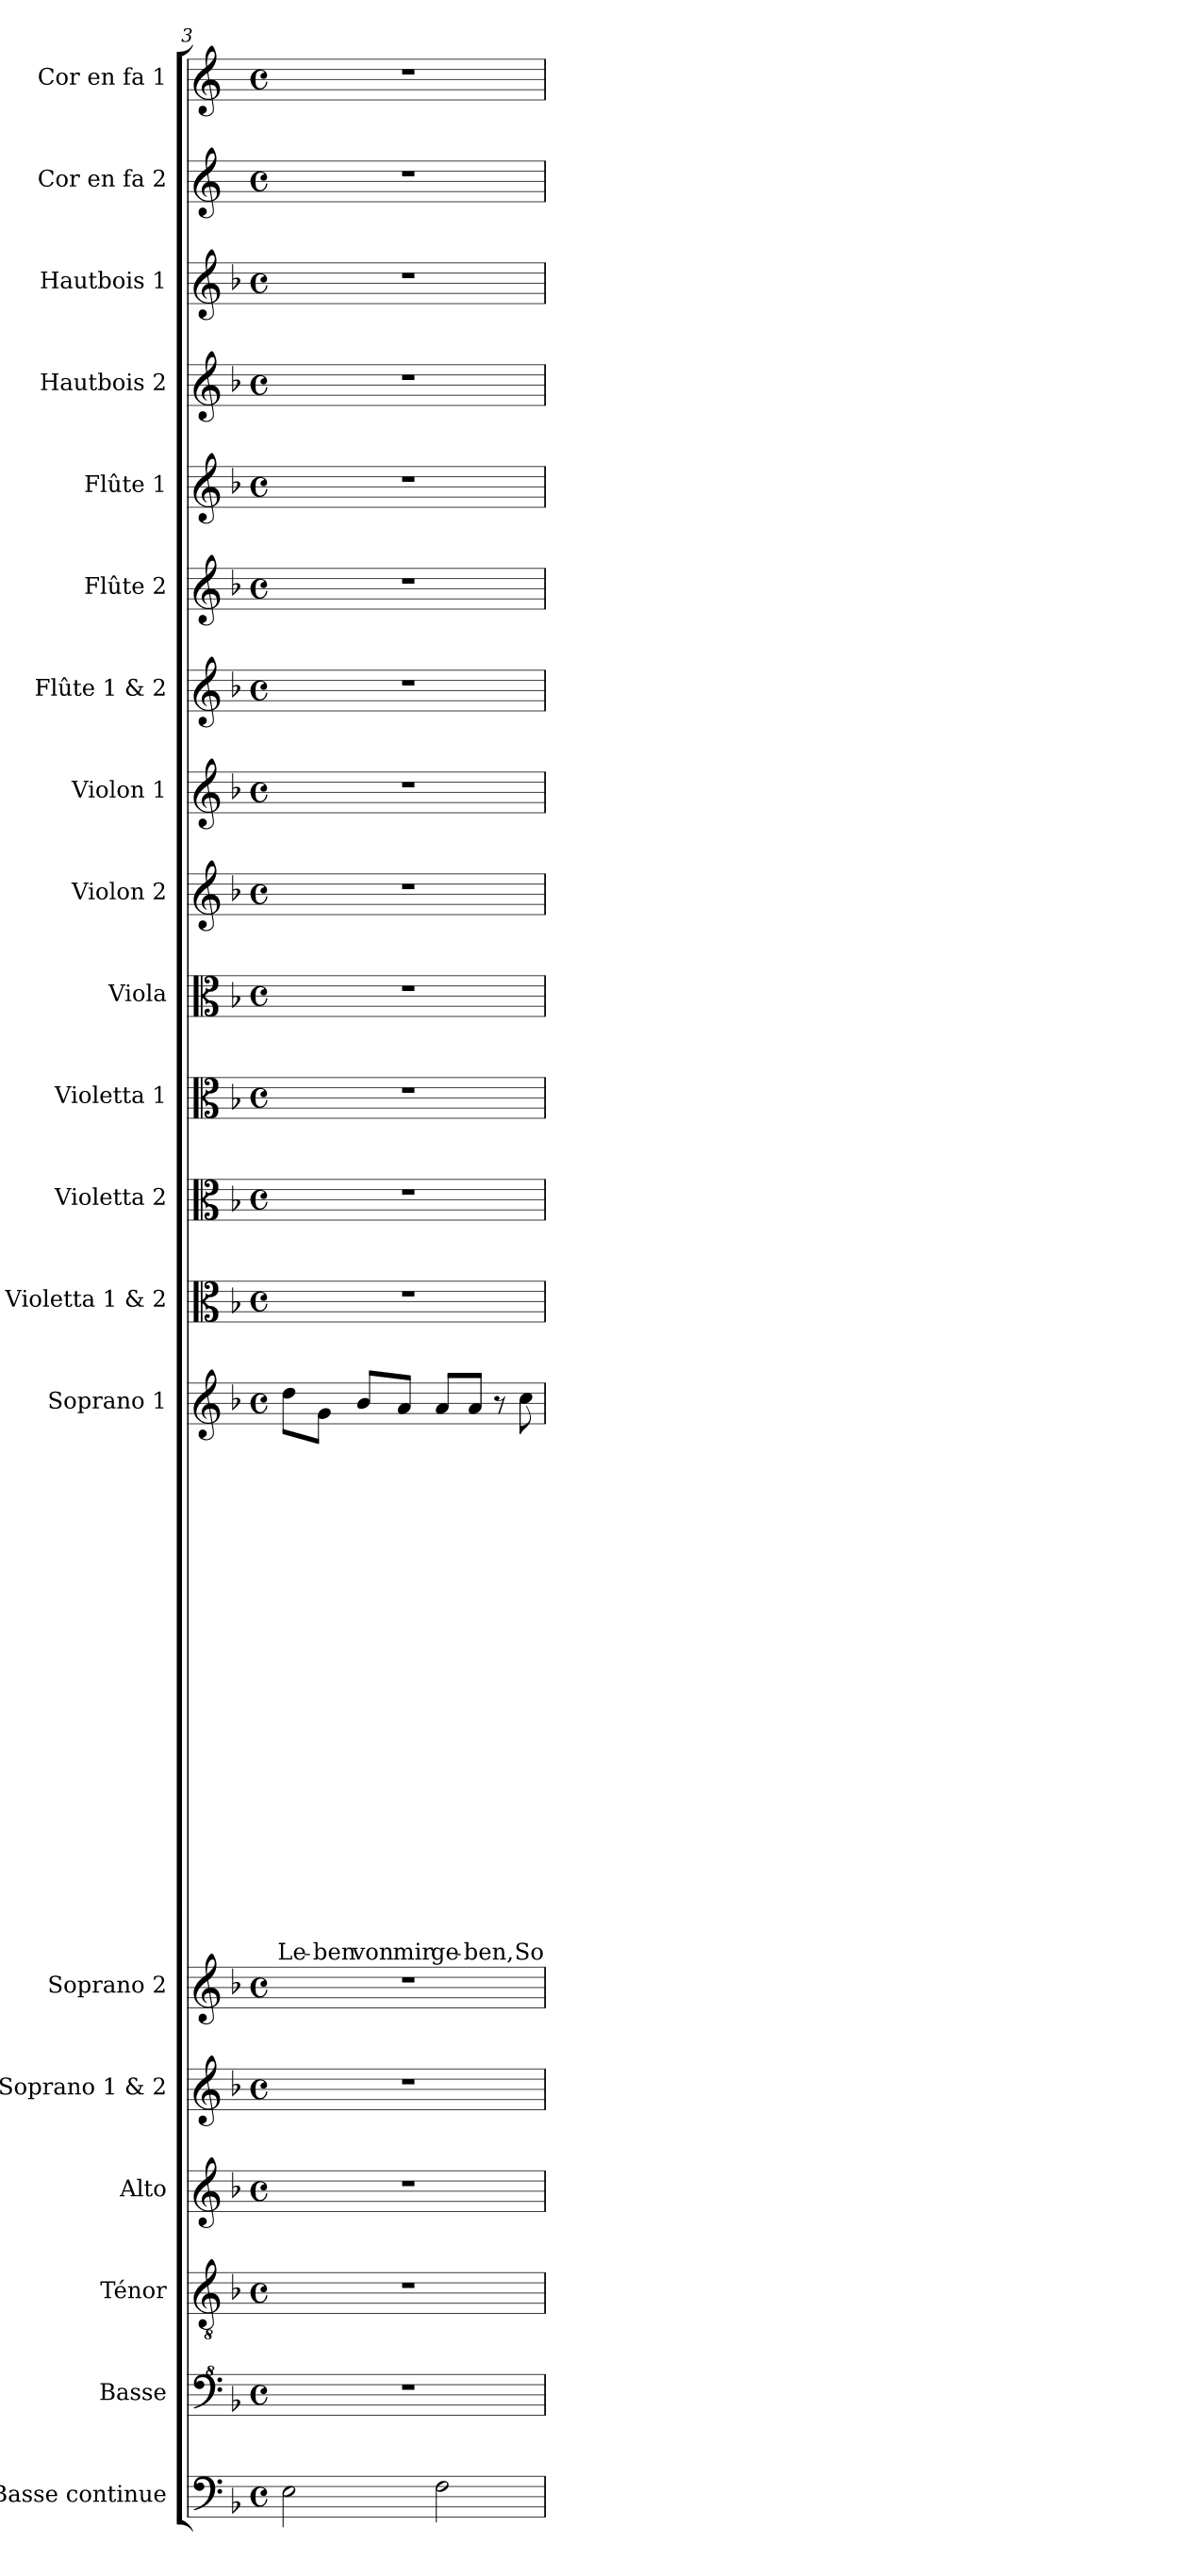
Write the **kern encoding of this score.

**kern	**kern	**kern	**kern	**kern	**kern	**kern	**text	**text	**text	**text	**text	**text	**text	**text	**text	**text	**text	**text	**text	**text	**text	**text	**text	**text	**text	**text	**text	**text	**text	**kern	**kern	**kern	**kern	**kern	**kern	**kern	**kern	**kern	**kern	**kern	**kern	**kern
*part20	*part19	*part18	*part17	*part16	*part15	*part14	*part14	*part14	*part14	*part14	*part14	*part14	*part14	*part14	*part14	*part14	*part14	*part14	*part14	*part14	*part14	*part14	*part14	*part14	*part14	*part14	*part14	*part14	*part14	*part13	*part12	*part11	*part10	*part9	*part8	*part7	*part6	*part5	*part4	*part3	*part2	*part1
*staff20	*staff19	*staff18	*staff17	*staff16	*staff15	*staff14	*staff14	*staff14	*staff14	*staff14	*staff14	*staff14	*staff14	*staff14	*staff14	*staff14	*staff14	*staff14	*staff14	*staff14	*staff14	*staff14	*staff14	*staff14	*staff14	*staff14	*staff14	*staff14	*staff14	*staff13	*staff12	*staff11	*staff10	*staff9	*staff8	*staff7	*staff6	*staff5	*staff4	*staff3	*staff2	*staff1
*I"Basse continue	*I"Basse	*I"Ténor	*I"Alto	*I"Soprano 1 & 2	*I"Soprano 2	*I"Soprano 1	*	*	*	*	*	*	*	*	*	*	*	*	*	*	*	*	*	*	*	*	*	*	*	*I"Violetta 1 & 2	*I"Violetta 2	*I"Violetta 1	*I"Viola	*I"Violon 2	*I"Violon 1	*I"Flûte 1 & 2	*I"Flûte 2	*I"Flûte 1	*I"Hautbois 2	*I"Hautbois 1	*I"Cor en fa 2	*I"Cor en fa 1
*I'BC	*I'Bas	*I'T	*I'A	*	*I'S 2	*I'S 1	*	*	*	*	*	*	*	*	*	*	*	*	*	*	*	*	*	*	*	*	*	*	*	*	*I'Vta 2	*I'Vta 1	*I'Vla	*I'Vln 2	*I'Vln 1	*	*I'Fl 2	*I'Fl 1	*I'Hb 2	*I'Hb 1	*I'Cor 2	*I'Cor 1
!!LO:LB:g=z
*clefF4	*clefF^4	*clefGv2	*clefG2	*clefG2	*clefG2	*clefG2	*	*	*	*	*	*	*	*	*	*	*	*	*	*	*	*	*	*	*	*	*	*	*	*clefC3	*clefC3	*clefC3	*clefC3	*clefG2	*clefG2	*clefG2	*clefG2	*clefG2	*clefG2	*clefG2	*clefG2	*clefG2
*ITrd7c12	*	*	*	*	*	*	*	*	*	*	*	*	*	*	*	*	*	*	*	*	*	*	*	*	*	*	*	*	*	*	*	*	*	*	*	*	*	*	*	*	*ITrd4c7	*ITrd4c7
*k[b-]	*k[b-]	*k[b-]	*k[b-]	*k[b-]	*k[b-]	*k[b-]	*	*	*	*	*	*	*	*	*	*	*	*	*	*	*	*	*	*	*	*	*	*	*	*k[b-]	*k[b-]	*k[b-]	*k[b-]	*k[b-]	*k[b-]	*k[b-]	*k[b-]	*k[b-]	*k[b-]	*k[b-]	*k[b-]	*k[b-]
*F:	*F:	*F:	*F:	*F:	*F:	*F:	*	*	*	*	*	*	*	*	*	*	*	*	*	*	*	*	*	*	*	*	*	*	*	*F:	*F:	*F:	*F:	*F:	*F:	*F:	*F:	*F:	*F:	*F:	*F:	*F:
*M4/4	*M4/4	*M4/4	*M4/4	*M4/4	*M4/4	*M4/4	*	*	*	*	*	*	*	*	*	*	*	*	*	*	*	*	*	*	*	*	*	*	*	*M4/4	*M4/4	*M4/4	*M4/4	*M4/4	*M4/4	*M4/4	*M4/4	*M4/4	*M4/4	*M4/4	*M4/4	*M4/4
*met(c)	*met(c)	*met(c)	*met(c)	*met(c)	*met(c)	*met(c)	*	*	*	*	*	*	*	*	*	*	*	*	*	*	*	*	*	*	*	*	*	*	*	*met(c)	*met(c)	*met(c)	*met(c)	*met(c)	*met(c)	*met(c)	*met(c)	*met(c)	*met(c)	*met(c)	*met(c)	*met(c)
=3	=3	=3	=3	=3	=3	=3	=3	=3	=3	=3	=3	=3	=3	=3	=3	=3	=3	=3	=3	=3	=3	=3	=3	=3	=3	=3	=3	=3	=3	=3	=3	=3	=3	=3	=3	=3	=3	=3	=3	=3	=3	=3
!	!	!	!	!	!	!	!	!	!	!	!	!	!	!	!	!	!	!	!	!	!	!	!	!	!	!	!	!	!LO:LY:b	!	!	!	!	!	!	!	!	!	!	!	!	!
2EE\	1r	1r	1r	1r	1r	8dd\L	.	.	.	.	.	.	.	.	.	.	.	.	.	.	.	.	.	.	.	.	.	.	Le-	1r	1r	1r	1r	1r	1r	1r	1r	1r	1r	1r	1r	1r
!	!	!	!	!	!	!	!	!	!	!	!	!	!	!	!	!	!	!	!	!	!	!	!	!	!	!	!	!	!LO:LY:b	!	!	!	!	!	!	!	!	!	!	!	!	!
.	.	.	.	.	.	8g\J	.	.	.	.	.	.	.	.	.	.	.	.	.	.	.	.	.	.	.	.	.	.	-ben	.	.	.	.	.	.	.	.	.	.	.	.	.
!	!	!	!	!	!	!	!	!	!	!	!	!	!	!	!	!	!	!	!	!	!	!	!	!	!	!	!	!	!LO:LY:b	!	!	!	!	!	!	!	!	!	!	!	!	!
.	.	.	.	.	.	8b-/L	.	.	.	.	.	.	.	.	.	.	.	.	.	.	.	.	.	.	.	.	.	.	von	.	.	.	.	.	.	.	.	.	.	.	.	.
!	!	!	!	!	!	!	!	!	!	!	!	!	!	!	!	!	!	!	!	!	!	!	!	!	!	!	!	!	!LO:LY:b	!	!	!	!	!	!	!	!	!	!	!	!	!
.	.	.	.	.	.	8a/J	.	.	.	.	.	.	.	.	.	.	.	.	.	.	.	.	.	.	.	.	.	.	mir	.	.	.	.	.	.	.	.	.	.	.	.	.
!	!	!	!	!	!	!	!	!	!	!	!	!	!	!	!	!	!	!	!	!	!	!	!	!	!	!	!	!	!LO:LY:b	!	!	!	!	!	!	!	!	!	!	!	!	!
2FF\	.	.	.	.	.	8a/L	.	.	.	.	.	.	.	.	.	.	.	.	.	.	.	.	.	.	.	.	.	.	ge-	.	.	.	.	.	.	.	.	.	.	.	.	.
!	!	!	!	!	!	!	!	!	!	!	!	!	!	!	!	!	!	!	!	!	!	!	!	!	!	!	!	!	!LO:LY:b	!	!	!	!	!	!	!	!	!	!	!	!	!
.	.	.	.	.	.	8a/J	.	.	.	.	.	.	.	.	.	.	.	.	.	.	.	.	.	.	.	.	.	.	-ben,	.	.	.	.	.	.	.	.	.	.	.	.	.
.	.	.	.	.	.	8r	.	.	.	.	.	.	.	.	.	.	.	.	.	.	.	.	.	.	.	.	.	.	.	.	.	.	.	.	.	.	.	.	.	.	.	.
!	!	!	!	!	!	!	!	!	!	!	!	!	!	!	!	!	!	!	!	!	!	!	!	!	!	!	!	!	!LO:LY:b	!	!	!	!	!	!	!	!	!	!	!	!	!
.	.	.	.	.	.	8cc\	.	.	.	.	.	.	.	.	.	.	.	.	.	.	.	.	.	.	.	.	.	.	So	.	.	.	.	.	.	.	.	.	.	.	.	.
=	=	=	=	=	=	=	=	=	=	=	=	=	=	=	=	=	=	=	=	=	=	=	=	=	=	=	=	=	=	=	=	=	=	=	=	=	=	=	=	=	=	=
*-	*-	*-	*-	*-	*-	*-	*-	*-	*-	*-	*-	*-	*-	*-	*-	*-	*-	*-	*-	*-	*-	*-	*-	*-	*-	*-	*-	*-	*-	*-	*-	*-	*-	*-	*-	*-	*-	*-	*-	*-	*-	*-
